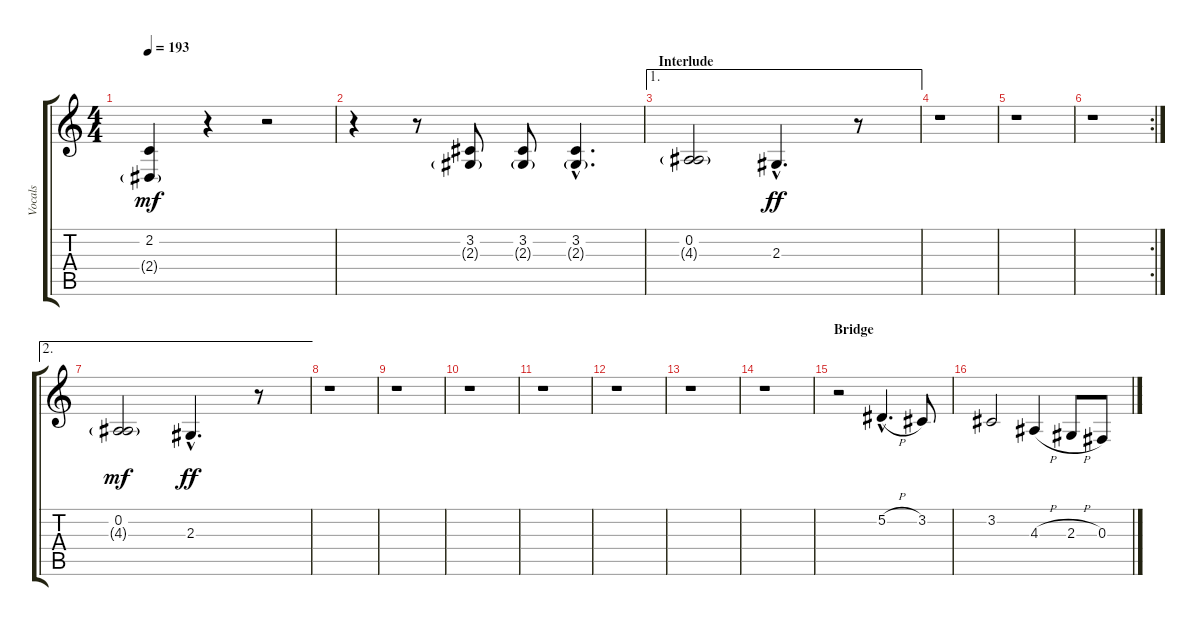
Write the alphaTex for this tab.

\track ("Vocals" "Vocals") {instrument trumpet}
\staff {score tabs}
\tuning (Eb4 Bb3 Gb3 Db3 Ab2 Eb2) {hide}
\ts (4 4)
\tempo 193
\clef g2
\ks c
(2.2 2.4{g}).4{dy mf} r.4 r.2 |
r.4 r.8 (3.2 2.3{g}).8 (3.2 2.3{g}).8 (3.2{hac} 2.3{g hac}).4{d} |
\ae 1
\section ("" "Interlude")
(0.2 4.3{g}).2 2.3{hac}.4{d dy ff} r.8 |
r.1 |
r.1 |
\rc 2
r.1 |
\ae 2
(0.2 4.3{g}).2{dy mf} 2.3{hac}.4{d dy ff} r.8 |
r.1 |
r.1 |
r.1 |
r.1 |
r.1 |
r.1 |
r.1 |
\section ("" "Bridge")
r.2 5.2{h hac}.4{d} 3.2.8 |
3.2.2 4.3{h}.4 2.3{h}.8 0.3.8
